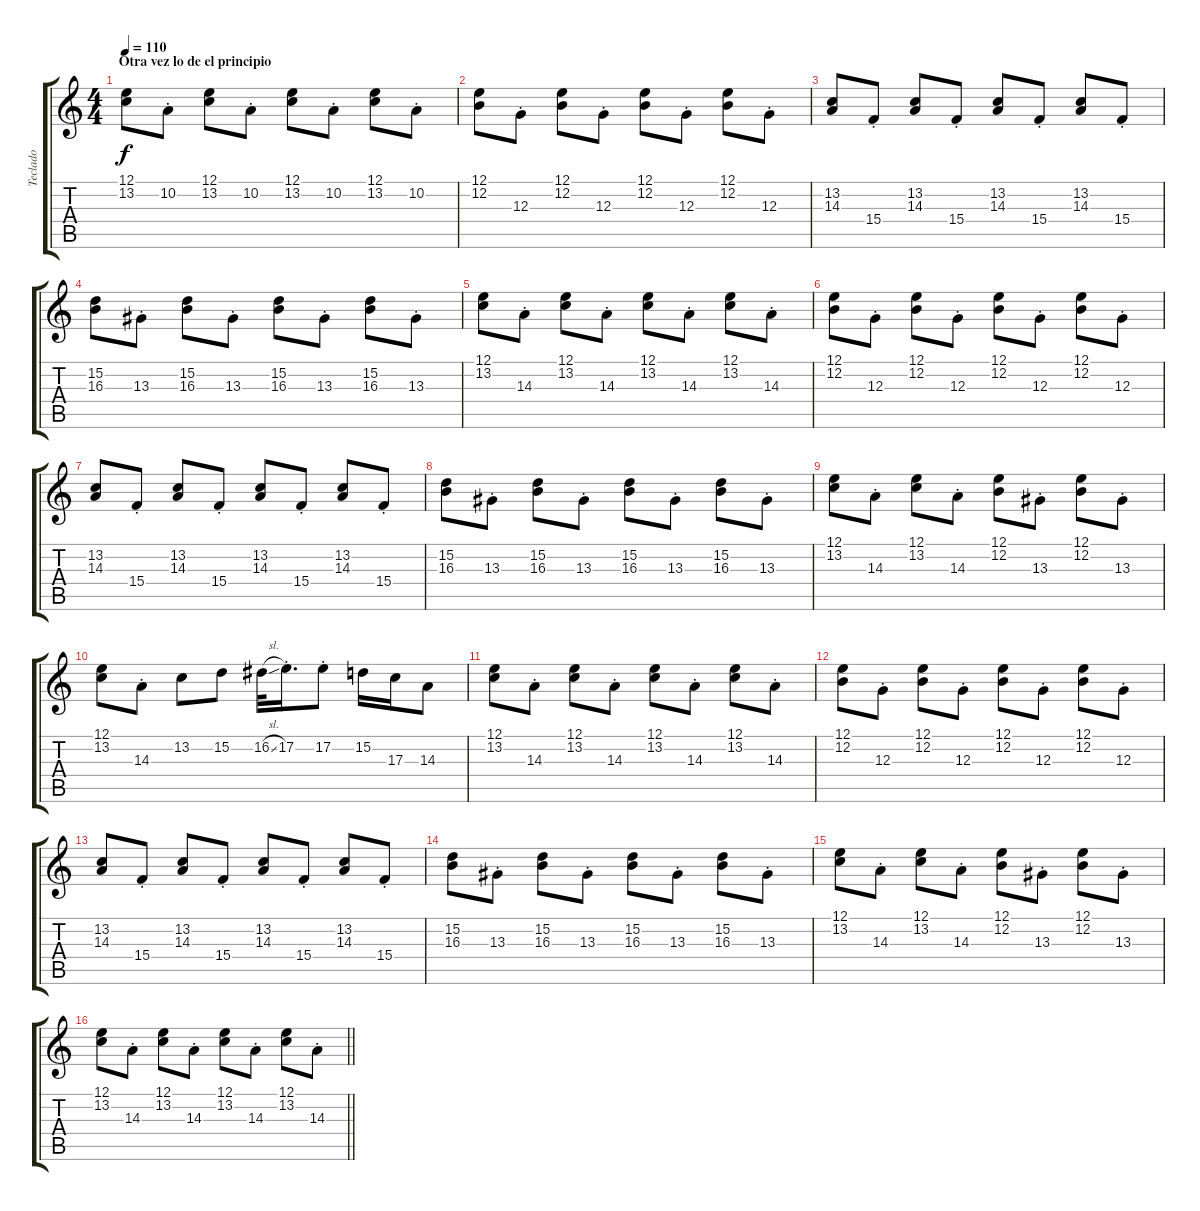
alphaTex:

\track ("Teclado" "Teclado") {instrument electricpiano1}
\staff {score tabs}
\tuning (E4 B3 G3 D3 A2 E2) {hide}
\ts (4 4)
\section ("" "Otra vez lo de el principio")
\tempo 110
\clef g2
\ks c
(12.1 13.2).8{dy f} 10.2{st}.8 (12.1 13.2).8 10.2{st}.8 (12.1 13.2).8 10.2{st}.8 (12.1 13.2).8 10.2{st}.8 |
(12.1 12.2).8 12.3{st}.8 (12.1 12.2).8 12.3{st}.8 (12.1 12.2).8 12.3{st}.8 (12.1 12.2).8 12.3{st}.8 |
(13.2 14.3).8 15.4{st}.8 (13.2 14.3).8 15.4{st}.8 (13.2 14.3).8 15.4{st}.8 (13.2 14.3).8 15.4{st}.8 |
(15.2 16.3).8 13.3{st}.8 (15.2 16.3).8 13.3{st}.8 (15.2 16.3).8 13.3{st}.8 (15.2 16.3).8 13.3{st}.8 |
(12.1 13.2).8 14.3{st}.8 (12.1 13.2).8 14.3{st}.8 (12.1 13.2).8 14.3{st}.8 (12.1 13.2).8 14.3{st}.8 |
(12.1 12.2).8 12.3{st}.8 (12.1 12.2).8 12.3{st}.8 (12.1 12.2).8 12.3{st}.8 (12.1 12.2).8 12.3{st}.8 |
(13.2 14.3).8 15.4{st}.8 (13.2 14.3).8 15.4{st}.8 (13.2 14.3).8 15.4{st}.8 (13.2 14.3).8 15.4{st}.8 |
(15.2 16.3).8 13.3{st}.8 (15.2 16.3).8 13.3{st}.8 (15.2 16.3).8 13.3{st}.8 (15.2 16.3).8 13.3{st}.8 |
(12.1 13.2).8 14.3{st}.8 (12.1 13.2).8 14.3{st}.8 (12.1 12.2).8 13.3{st}.8 (12.1 12.2).8 13.3{st}.8 |
(12.1 13.2).8 14.3{st}.8 13.2.8{volume 14} 15.2.8 16.2{sl}.32 17.2{st}.16{d} 17.2{st}.8 15.2.16 17.3.16 14.3.8 |
(12.1 13.2).8{volume 10} 14.3{st}.8 (12.1 13.2).8 14.3{st}.8 (12.1 13.2).8 14.3{st}.8 (12.1 13.2).8 14.3{st}.8 |
(12.1 12.2).8 12.3{st}.8 (12.1 12.2).8 12.3{st}.8 (12.1 12.2).8 12.3{st}.8 (12.1 12.2).8 12.3{st}.8 |
(13.2 14.3).8 15.4{st}.8 (13.2 14.3).8 15.4{st}.8 (13.2 14.3).8 15.4{st}.8 (13.2 14.3).8 15.4{st}.8 |
(15.2 16.3).8 13.3{st}.8 (15.2 16.3).8 13.3{st}.8 (15.2 16.3).8 13.3{st}.8 (15.2 16.3).8 13.3{st}.8 |
(12.1 13.2).8 14.3{st}.8 (12.1 13.2).8 14.3{st}.8 (12.1 12.2).8 13.3{st}.8 (12.1 12.2).8 13.3{st}.8 |
\barLineRight lightlight
(12.1 13.2).8 14.3{st}.8 (12.1 13.2).8 14.3{st}.8 (12.1 13.2).8 14.3{st}.8 (12.1 13.2).8 14.3{st}.8
